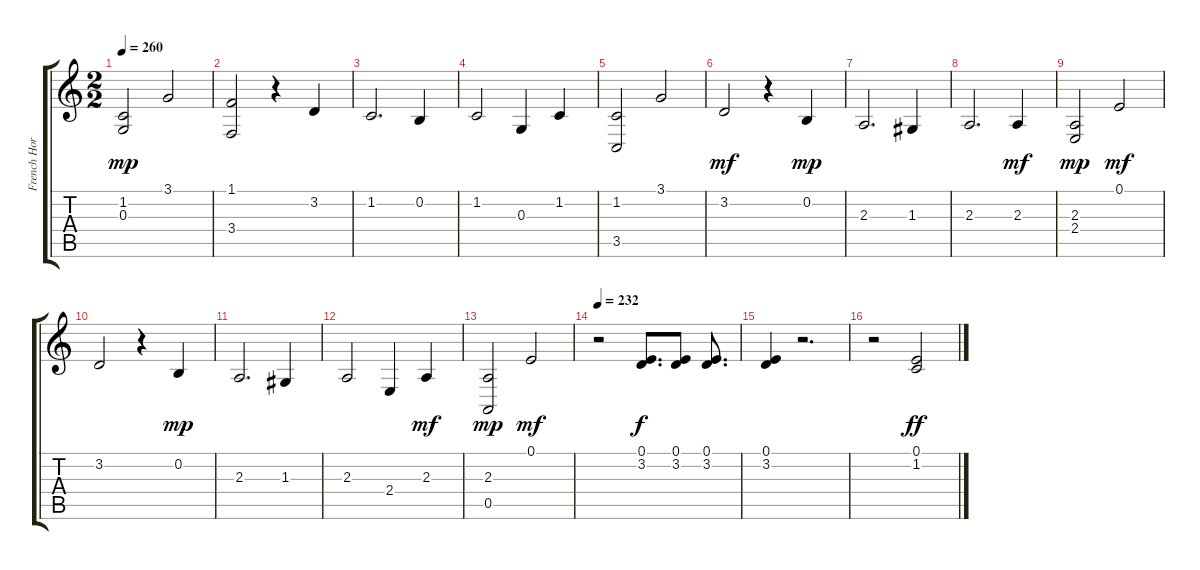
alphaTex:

\track ("French Horn <---" "French Hor") {instrument frenchhorn}
\staff {score tabs}
\tuning (E4 B3 G3 D3 A2 E2) {hide}
\ts (2 2)
\tempo 260
\clef g2
\ks c
(1.2 0.3).2{dy mp} 3.1.2 |
(1.1 3.4).2 r.4 3.2.4 |
1.2.2{d} 0.2.4 |
1.2.2 0.3.4 1.2.4 |
(1.2 3.5).2 3.1.2 |
3.2.2{dy mf} r.4 0.2.4{dy mp} |
2.3.2{d} 1.3.4 |
2.3.2{d} 2.3.4{dy mf} |
(2.3 2.4).2{dy mp} 0.1.2{dy mf} |
3.2.2 r.4 0.2.4{dy mp} |
2.3.2{d} 1.3.4 |
2.3.2 2.4.4 2.3.4{dy mf} |
(2.3 0.5).2{dy mp} 0.1.2{dy mf} |
\tempo 232
r.2 (0.1 3.2).8{d dy f} (0.1 3.2).8 (0.1 3.2).8{d} |
(0.1 3.2).4 r.2{d} |
r.2 (0.1 1.2).2{dy ff}
